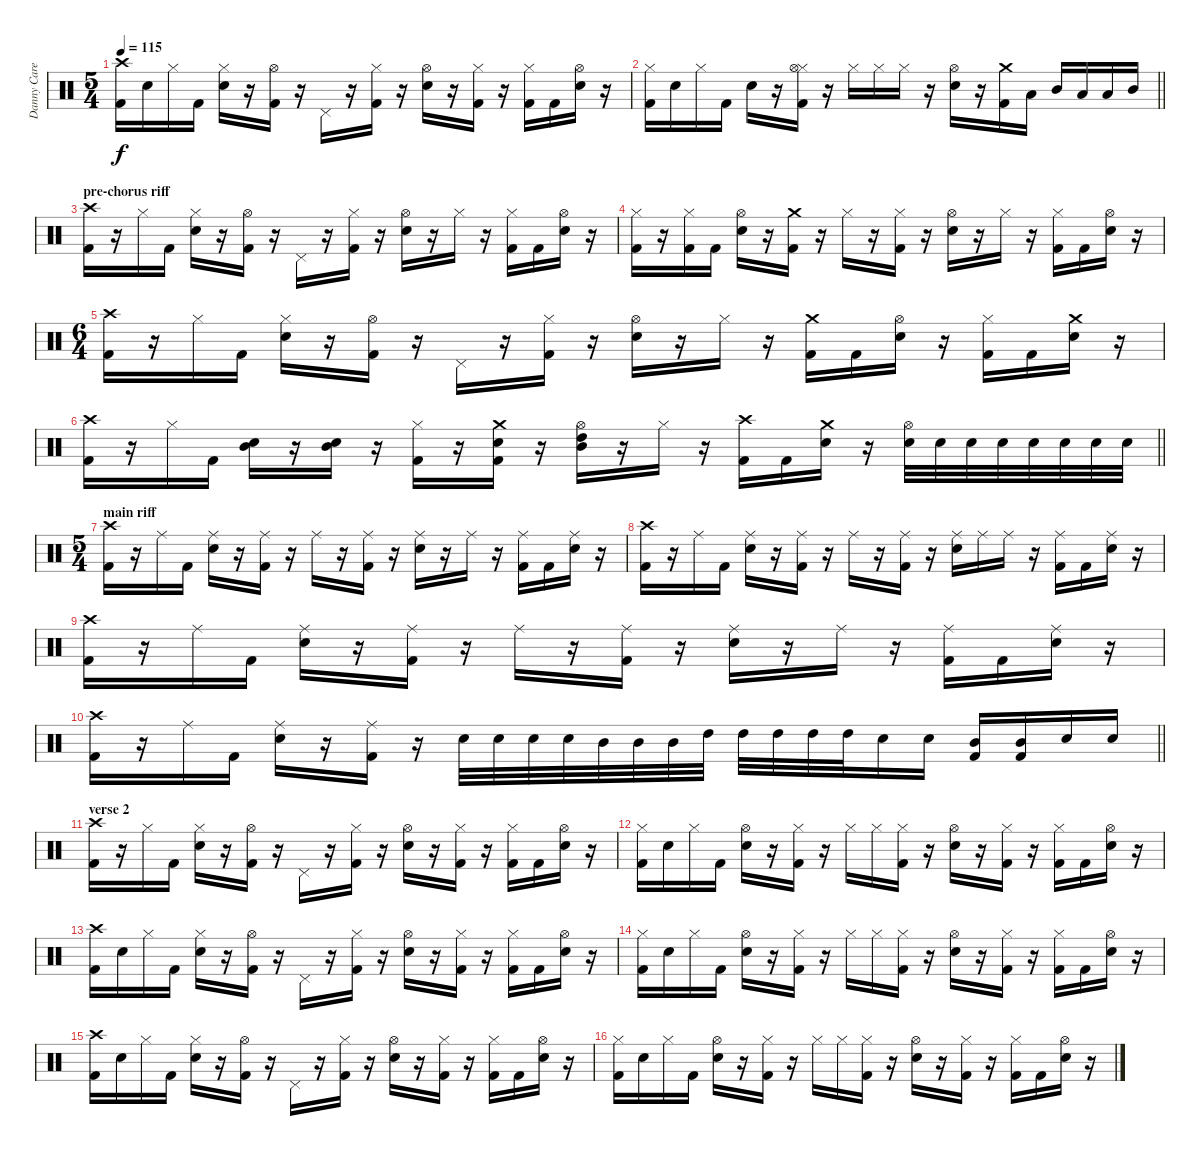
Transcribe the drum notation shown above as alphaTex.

\track ("Danny Carey (drum)" "Danny Care") {instrument percussion}
\staff {score}
\articulation defaults
\ts (5 4)
\tempo 115
\clef neutral
\ks c
("Crash high (hit)" "Kick (hit) 2").16{dy f} "Electric Snare (hit)".16 "Hi-Hat (closed)".16 "Kick (hit) 2".16 ("Hi-Hat (closed)" "Electric Snare (hit)").16 r.16 ("Hi-Hat (open)" "Kick (hit) 2").16 r.16 "Pedal Hi-Hat (hit)".16 r.16 ("Hi-Hat (closed)" "Kick (hit) 2").16 r.16 ("Hi-Hat (open)" "Electric Snare (hit)").16 r.16 ("Hi-Hat (closed)" "Kick (hit) 2").16 r.16 ("Hi-Hat (closed)" "Kick (hit) 2").16 "Kick (hit) 2".16 ("Hi-Hat (open)" "Electric Snare (hit)").16 r.16 |
\barLineRight lightlight
("Hi-Hat (closed)" "Kick (hit) 2").16 "Electric Snare (hit)".16 "Hi-Hat (closed)".16 "Kick (hit) 2".16 "Electric Snare (hit)".16 r.16 ("Hi-Hat (closed)" "Hi-Hat (open)" "Kick (hit) 2").16 r.16 "Hi-Hat (closed)".16 "Hi-Hat (closed)".16 "Hi-Hat (closed)".16 r.16 ("Hi-Hat (open)" "Electric Snare (hit)").16 r.16 ("Crash medium (hit)" "Kick (hit) 2").16 "Low Tom (hit)".16 "Mid Tom (hit)".16 "Low Tom (hit)".16 "Low Tom (hit)".16 "Mid Tom (hit)".16 |
\section ("" "pre-chorus riff")
("Crash high (hit)" "Kick (hit) 2").16 r.16 "Hi-Hat (closed)".16 "Kick (hit) 2".16 ("Hi-Hat (closed)" "Electric Snare (hit)").16 r.16 ("Hi-Hat (open)" "Kick (hit) 2").16 r.16 "Pedal Hi-Hat (hit)".16 r.16 ("Hi-Hat (closed)" "Kick (hit) 2").16 r.16 ("Hi-Hat (open)" "Electric Snare (hit)").16 r.16 "Hi-Hat (closed)".16 r.16 ("Hi-Hat (closed)" "Kick (hit) 2").16 "Kick (hit) 2".16 ("Hi-Hat (open)" "Electric Snare (hit)").16 r.16 |
("Hi-Hat (closed)" "Kick (hit) 2").16 r.16 ("Hi-Hat (closed)" "Kick (hit) 2").16 "Kick (hit) 2".16 ("Hi-Hat (open)" "Electric Snare (hit)").16 r.16 ("Crash medium (hit)" "Kick (hit) 2").16 r.16 "Hi-Hat (closed)".16 r.16 ("Hi-Hat (closed)" "Kick (hit) 2").16 r.16 ("Hi-Hat (open)" "Electric Snare (hit)").16 r.16 "Hi-Hat (closed)".16 r.16 ("Hi-Hat (closed)" "Kick (hit) 2").16 "Kick (hit) 2".16 ("Hi-Hat (open)" "Electric Snare (hit)").16 r.16 |
\ts (6 4)
("Crash high (hit)" "Kick (hit) 2").16 r.16 "Hi-Hat (closed)".16 "Kick (hit) 2".16 ("Hi-Hat (closed)" "Electric Snare (hit)").16 r.16 ("Hi-Hat (open)" "Kick (hit) 2").16 r.16 "Pedal Hi-Hat (hit)".16 r.16 ("Hi-Hat (closed)" "Kick (hit) 2").16 r.16 ("Hi-Hat (open)" "Electric Snare (hit)").16 r.16 "Hi-Hat (closed)".16 r.16 ("Crash medium (hit)" "Kick (hit) 2").16 "Kick (hit) 2".16 ("Hi-Hat (open)" "Electric Snare (hit)").16 r.16 ("Hi-Hat (closed)" "Kick (hit) 2").16 "Kick (hit) 2".16 ("Crash medium (hit)" "Electric Snare (hit)").16 r.16 |
\barLineRight lightlight
("Crash high (hit)" "Kick (hit) 2").16 r.16 "Hi-Hat (closed)".16 "Kick (hit) 2".16 ("Mid Tom (hit)" "Electric Snare (hit)").16 r.16 ("Mid Tom (hit)" "Electric Snare (hit)").16 r.16 ("Hi-Hat (closed)" "Kick (hit) 2").16 r.16 ("Crash medium (hit)" "Electric Snare (hit)" "Kick (hit) 2").16 r.16 ("Hi-Hat (open)" "High Tom (hit)" "Mid Tom (hit)").16 r.16 "Hi-Hat (closed)".16 r.16 ("Crash high (hit)" "Kick (hit) 2").16 "Kick (hit) 2".16 ("Crash medium (hit)" "Electric Snare (hit)").16 r.16 ("Hi-Hat (open)" "Electric Snare (hit)").32 "Electric Snare (hit)".32 "Electric Snare (hit)".32 "Electric Snare (hit)".32 "Electric Snare (hit)".32 "Electric Snare (hit)".32 "Electric Snare (hit)".32 "Electric Snare (hit)".32 |
\ts (5 4)
\section ("" "main riff")
("Crash high (hit)" "Kick (hit) 2").16 r.16 "Ride (middle)".16 "Kick (hit) 2".16 ("Ride (middle)" "Electric Snare (hit)").16 r.16 ("Ride (middle)" "Kick (hit) 2").16 r.16 "Ride (middle)".16 r.16 ("Ride (middle)" "Kick (hit) 2").16 r.16 ("Ride (middle)" "Electric Snare (hit)").16 r.16 "Ride (middle)".16 r.16 ("Ride (middle)" "Kick (hit) 2").16 "Kick (hit) 2".16 ("Ride (middle)" "Electric Snare (hit)").16 r.16 |
("Crash high (hit)" "Kick (hit) 2").16 r.16 "Ride (middle)".16 "Kick (hit) 2".16 ("Ride (middle)" "Electric Snare (hit)").16 r.16 ("Ride (middle)" "Kick (hit) 2").16 r.16 "Ride (middle)".16 r.16 ("Ride (middle)" "Kick (hit) 2").16 r.16 ("Ride (middle)" "Electric Snare (hit)").16 "Ride (middle)".16 "Ride (middle)".16 r.16 ("Ride (middle)" "Kick (hit) 2").16 "Kick (hit) 2".16 ("Ride (middle)" "Electric Snare (hit)").16 r.16 |
("Crash high (hit)" "Kick (hit) 2").16 r.16 "Ride (middle)".16 "Kick (hit) 2".16 ("Ride (middle)" "Electric Snare (hit)").16 r.16 ("Ride (middle)" "Kick (hit) 2").16 r.16 "Ride (middle)".16 r.16 ("Ride (middle)" "Kick (hit) 2").16 r.16 ("Ride (middle)" "Electric Snare (hit)").16 r.16 "Ride (middle)".16 r.16 ("Ride (middle)" "Kick (hit) 2").16 "Kick (hit) 2".16 ("Ride (middle)" "Electric Snare (hit)").16 r.16 |
\barLineRight lightlight
("Crash high (hit)" "Kick (hit) 2").16 r.16 "Ride (middle)".16 "Kick (hit) 2".16 ("Ride (middle)" "Electric Snare (hit)").16 r.16 ("Ride (middle)" "Kick (hit) 2").16 r.16 "Electric Snare (hit)".32 "Electric Snare (hit)".32 "Electric Snare (hit)".32 "Electric Snare (hit)".32 "Mid Tom (hit)".32 "Mid Tom (hit)".32 "Mid Tom (hit)".32 "High Tom (hit)".32 "High Tom (hit)".32 "High Tom (hit)".32 "High Tom (hit)".32 "High Tom (hit)".32 "Electric Snare (hit)".16 "Electric Snare (hit)".16 ("Mid Tom (hit)" "Kick (hit) 2").16 ("Mid Tom (hit)" "Kick (hit) 2").16 "Electric Snare (hit)".16 "Electric Snare (hit)".16 |
\section ("" "verse 2")
("Crash high (hit)" "Kick (hit) 2").16 r.16 "Hi-Hat (closed)".16 "Kick (hit) 2".16 ("Hi-Hat (closed)" "Electric Snare (hit)").16 r.16 ("Hi-Hat (open)" "Kick (hit) 2").16 r.16 "Pedal Hi-Hat (hit)".16 r.16 ("Hi-Hat (closed)" "Kick (hit) 2").16 r.16 ("Hi-Hat (open)" "Electric Snare (hit)").16 r.16 ("Hi-Hat (closed)" "Kick (hit) 2").16 r.16 ("Hi-Hat (closed)" "Kick (hit) 2").16 "Kick (hit) 2".16 ("Hi-Hat (open)" "Electric Snare (hit)").16 r.16 |
("Hi-Hat (closed)" "Kick (hit) 2").16 "Electric Snare (hit)".16 "Hi-Hat (closed)".16 "Kick (hit) 2".16 ("Hi-Hat (open)" "Electric Snare (hit)").16 r.16 ("Hi-Hat (closed)" "Kick (hit) 2").16 r.16 "Hi-Hat (closed)".16 "Hi-Hat (closed)".16 ("Hi-Hat (closed)" "Kick (hit) 2").16 r.16 ("Hi-Hat (open)" "Electric Snare (hit)").16 r.16 ("Hi-Hat (closed)" "Kick (hit) 2").16 r.16 ("Hi-Hat (closed)" "Kick (hit) 2").16 "Kick (hit) 2".16 ("Hi-Hat (open)" "Electric Snare (hit)").16 r.16 |
("Crash high (hit)" "Kick (hit) 2").16 "Electric Snare (hit)".16 "Hi-Hat (closed)".16 "Kick (hit) 2".16 ("Hi-Hat (closed)" "Electric Snare (hit)").16 r.16 ("Hi-Hat (open)" "Kick (hit) 2").16 r.16 "Pedal Hi-Hat (hit)".16 r.16 ("Hi-Hat (closed)" "Kick (hit) 2").16 r.16 ("Hi-Hat (open)" "Electric Snare (hit)").16 r.16 ("Hi-Hat (closed)" "Kick (hit) 2").16 r.16 ("Hi-Hat (closed)" "Kick (hit) 2").16 "Kick (hit) 2".16 ("Hi-Hat (open)" "Electric Snare (hit)").16 r.16 |
("Hi-Hat (closed)" "Kick (hit) 2").16 "Electric Snare (hit)".16 "Hi-Hat (closed)".16 "Kick (hit) 2".16 ("Hi-Hat (open)" "Electric Snare (hit)").16 r.16 ("Hi-Hat (closed)" "Kick (hit) 2").16 r.16 "Hi-Hat (closed)".16 "Hi-Hat (closed)".16 ("Hi-Hat (closed)" "Kick (hit) 2").16 r.16 ("Hi-Hat (open)" "Electric Snare (hit)").16 r.16 ("Hi-Hat (closed)" "Kick (hit) 2").16 r.16 ("Hi-Hat (closed)" "Kick (hit) 2").16 "Kick (hit) 2".16 ("Hi-Hat (open)" "Electric Snare (hit)").16 r.16 |
("Crash high (hit)" "Kick (hit) 2").16 "Electric Snare (hit)".16 "Hi-Hat (closed)".16 "Kick (hit) 2".16 ("Hi-Hat (closed)" "Electric Snare (hit)").16 r.16 ("Hi-Hat (open)" "Kick (hit) 2").16 r.16 "Pedal Hi-Hat (hit)".16 r.16 ("Hi-Hat (closed)" "Kick (hit) 2").16 r.16 ("Hi-Hat (open)" "Electric Snare (hit)").16 r.16 ("Hi-Hat (closed)" "Kick (hit) 2").16 r.16 ("Hi-Hat (closed)" "Kick (hit) 2").16 "Kick (hit) 2".16 ("Hi-Hat (open)" "Electric Snare (hit)").16 r.16 |
("Hi-Hat (closed)" "Kick (hit) 2").16 "Electric Snare (hit)".16 "Hi-Hat (closed)".16 "Kick (hit) 2".16 ("Hi-Hat (open)" "Electric Snare (hit)").16 r.16 ("Hi-Hat (closed)" "Kick (hit) 2").16 r.16 "Hi-Hat (closed)".16 "Hi-Hat (closed)".16 ("Hi-Hat (closed)" "Kick (hit) 2").16 r.16 ("Hi-Hat (open)" "Electric Snare (hit)").16 r.16 ("Hi-Hat (closed)" "Kick (hit) 2").16 r.16 ("Hi-Hat (closed)" "Kick (hit) 2").16 "Kick (hit) 2".16 ("Hi-Hat (open)" "Electric Snare (hit)").16 r.16
